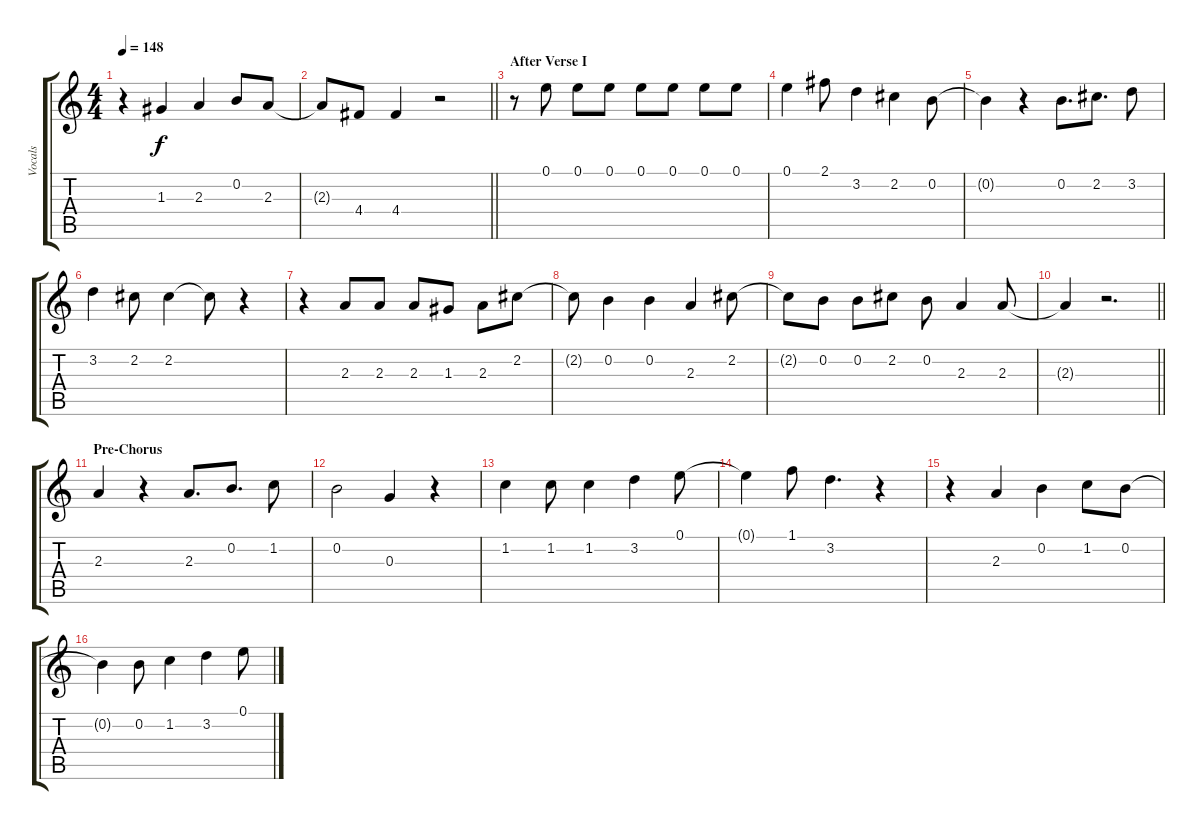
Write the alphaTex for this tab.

\track ("Vocals" "Vocals") {instrument electricguitarjazz}
\staff {score tabs}
\tuning (E4 B3 G3 D3 A2 E2) {hide}
\ts (4 4)
\tempo 148
\clef g2
\ks c
r.4{dy f} 1.3.4 2.3.4 0.2.8 2.3.8 |
\barLineRight lightlight
2.3{t}.8 4.4.8 4.4.4 r.2 |
\section ("" "After Verse I")
r.8 0.1.8 0.1.8 0.1.8 0.1.8 0.1.8 0.1.8 0.1.8 |
0.1.4 2.1.8 3.2.4 2.2.4 0.2.8 |
0.2{t}.4 r.4 0.2.8{d} 2.2.8{d} 3.2.8 |
3.2.4 2.2.8 2.2.4 2.2{t}.8 r.4 |
r.4 2.3.8 2.3.8 2.3.8 1.3.8 2.3.8 2.2.8 |
2.2{t}.8 0.2.4 0.2.4 2.3.4 2.2.8 |
2.2{t}.8 0.2.8 0.2.8 2.2.8 0.2.8 2.3.4 2.3.8 |
\barLineRight lightlight
2.3{t}.4 r.2{d} |
\section ("" "Pre-Chorus")
2.3.4 r.4 2.3.8{d} 0.2.8{d} 1.2.8 |
0.2.2 0.3.4 r.4 |
1.2.4 1.2.8 1.2.4 3.2.4 0.1.8 |
0.1{t}.4 1.1.8 3.2.4{d} r.4 |
r.4 2.3.4 0.2.4 1.2.8 0.2.8 |
0.2{t}.4 0.2.8 1.2.4 3.2.4 0.1.8
